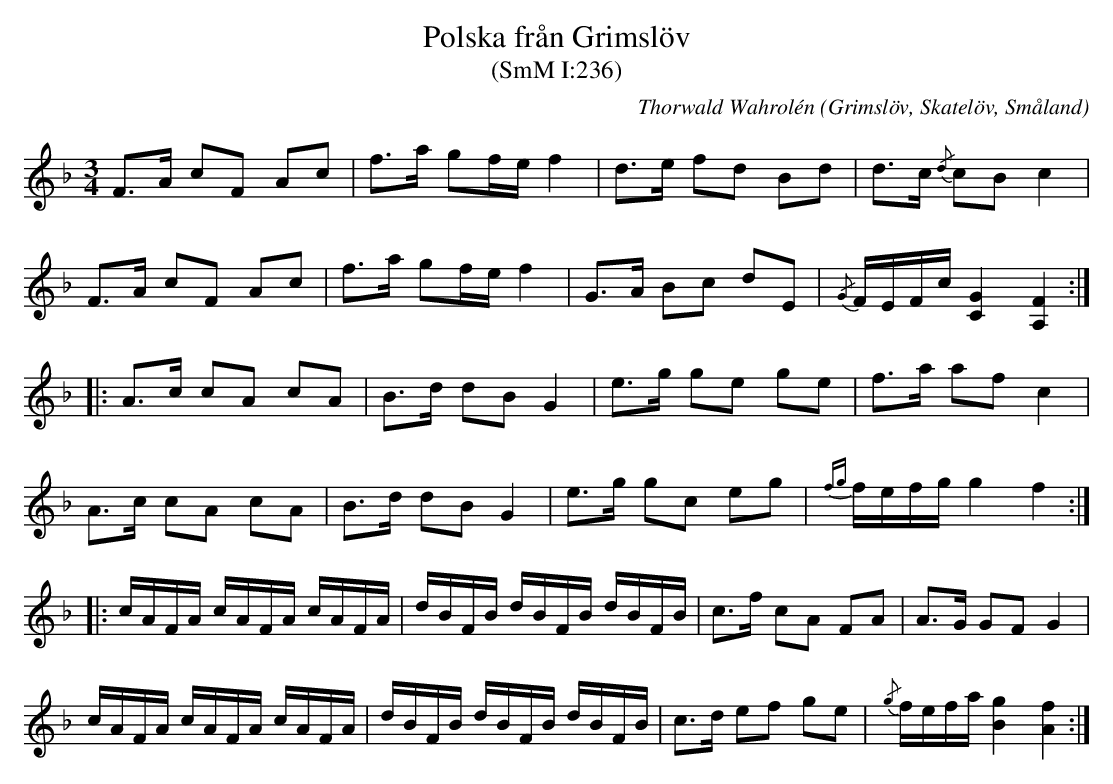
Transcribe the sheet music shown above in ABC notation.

X:1
T:Polska från Grimslöv
T:(SmM I:236)
C:Thorwald Wahrolén
O:Grimslöv, Skatelöv, Småland
M:3/4
L:1/16
K:F
F3A c2F2 A2c2|f3a g2fe f4|d3e f2d2 B2d2|d3c {/d}c2B2 c4|
F3A c2F2 A2c2|f3a g2fe f4|G3A B2c2 d2E2|{/G}FEFc [CG]4 [A,F]4:|
|:A3c c2A2 c2A2|B3d d2B2 G4|e3g g2e2 g2e2|f3a a2f2 c4|
A3c c2A2 c2A2|B3d d2B2 G4|e3g g2c2 e2g2|{fg}fefg g4 f4:|
|:cAFA cAFA cAFA|dBFB dBFB dBFB|c3f c2A2 F2A2|A3G G2F2 G4|
cAFA cAFA cAFA|dBFB dBFB dBFB|c3d e2f2 g2e2|{/g}fefa [gB]4 [fA]4:|
